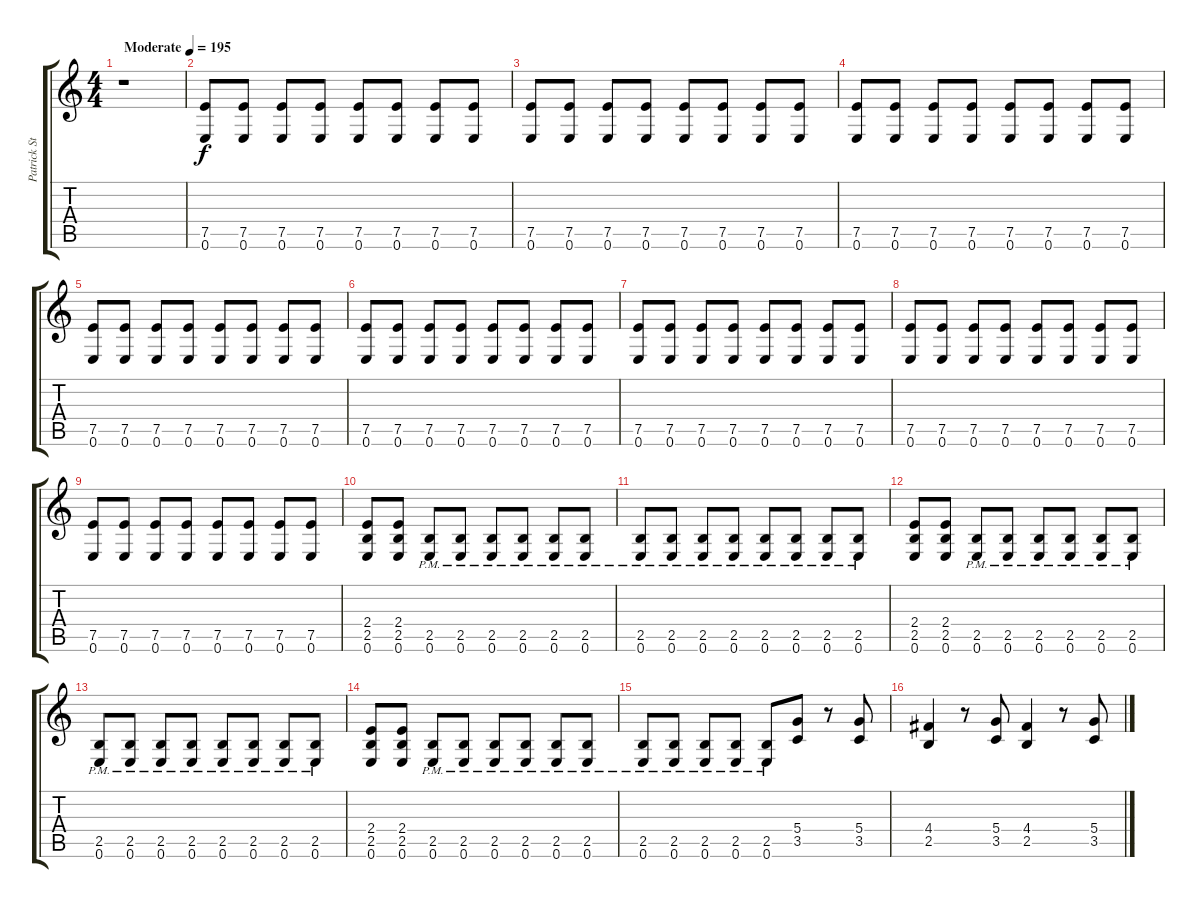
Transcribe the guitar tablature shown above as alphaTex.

\track ("Patrick Stump - Rhythm Guitar (Left)" "Patrick St") {instrument distortionguitar}
\staff {score tabs}
\tuning (E4 B3 G3 D3 A2 E2) {hide}
\ts (4 4)
\tempo (195 "Moderate")
\clef g2
\ks c
r.1{dy f instrument distortionguitar} |
(7.5 0.6).8 (7.5 0.6).8 (7.5 0.6).8 (7.5 0.6).8 (7.5 0.6).8 (7.5 0.6).8 (7.5 0.6).8 (7.5 0.6).8 |
(7.5 0.6).8 (7.5 0.6).8 (7.5 0.6).8 (7.5 0.6).8 (7.5 0.6).8 (7.5 0.6).8 (7.5 0.6).8 (7.5 0.6).8 |
(7.5 0.6).8 (7.5 0.6).8 (7.5 0.6).8 (7.5 0.6).8 (7.5 0.6).8 (7.5 0.6).8 (7.5 0.6).8 (7.5 0.6).8 |
(7.5 0.6).8 (7.5 0.6).8 (7.5 0.6).8 (7.5 0.6).8 (7.5 0.6).8 (7.5 0.6).8 (7.5 0.6).8 (7.5 0.6).8 |
(7.5 0.6).8 (7.5 0.6).8 (7.5 0.6).8 (7.5 0.6).8 (7.5 0.6).8 (7.5 0.6).8 (7.5 0.6).8 (7.5 0.6).8 |
(7.5 0.6).8 (7.5 0.6).8 (7.5 0.6).8 (7.5 0.6).8 (7.5 0.6).8 (7.5 0.6).8 (7.5 0.6).8 (7.5 0.6).8 |
(7.5 0.6).8 (7.5 0.6).8 (7.5 0.6).8 (7.5 0.6).8 (7.5 0.6).8 (7.5 0.6).8 (7.5 0.6).8 (7.5 0.6).8 |
(7.5 0.6).8 (7.5 0.6).8 (7.5 0.6).8 (7.5 0.6).8 (7.5 0.6).8 (7.5 0.6).8 (7.5 0.6).8 (7.5 0.6).8 |
(2.4 2.5 0.6).8 (2.4 2.5 0.6).8 (2.5{pm} 0.6{pm}).8 (2.5{pm} 0.6{pm}).8 (2.5{pm} 0.6{pm}).8 (2.5{pm} 0.6{pm}).8 (2.5{pm} 0.6{pm}).8 (2.5{pm} 0.6{pm}).8 |
(2.5{pm} 0.6{pm}).8 (2.5{pm} 0.6{pm}).8 (2.5{pm} 0.6{pm}).8 (2.5{pm} 0.6{pm}).8 (2.5{pm} 0.6{pm}).8 (2.5{pm} 0.6{pm}).8 (2.5{pm} 0.6{pm}).8 (2.5{pm} 0.6{pm}).8 |
(2.4 2.5 0.6).8 (2.4 2.5 0.6).8 (2.5{pm} 0.6{pm}).8 (2.5{pm} 0.6{pm}).8 (2.5{pm} 0.6{pm}).8 (2.5{pm} 0.6{pm}).8 (2.5{pm} 0.6{pm}).8 (2.5{pm} 0.6{pm}).8 |
(2.5{pm} 0.6{pm}).8 (2.5{pm} 0.6{pm}).8 (2.5{pm} 0.6{pm}).8 (2.5{pm} 0.6{pm}).8 (2.5{pm} 0.6{pm}).8 (2.5{pm} 0.6{pm}).8 (2.5{pm} 0.6{pm}).8 (2.5{pm} 0.6{pm}).8 |
(2.4 2.5 0.6).8 (2.4 2.5 0.6).8 (2.5{pm} 0.6{pm}).8 (2.5{pm} 0.6{pm}).8 (2.5{pm} 0.6{pm}).8 (2.5{pm} 0.6{pm}).8 (2.5{pm} 0.6{pm}).8 (2.5{pm} 0.6{pm}).8 |
(2.5{pm} 0.6{pm}).8 (2.5{pm} 0.6{pm}).8 (2.5{pm} 0.6{pm}).8 (2.5{pm} 0.6{pm}).8 (2.5{pm} 0.6{pm}).8 (5.4 3.5).8 r.8 (5.4 3.5).8 |
(4.4 2.5).4 r.8 (5.4 3.5).8 (4.4 2.5).4 r.8 (5.4 3.5).8
